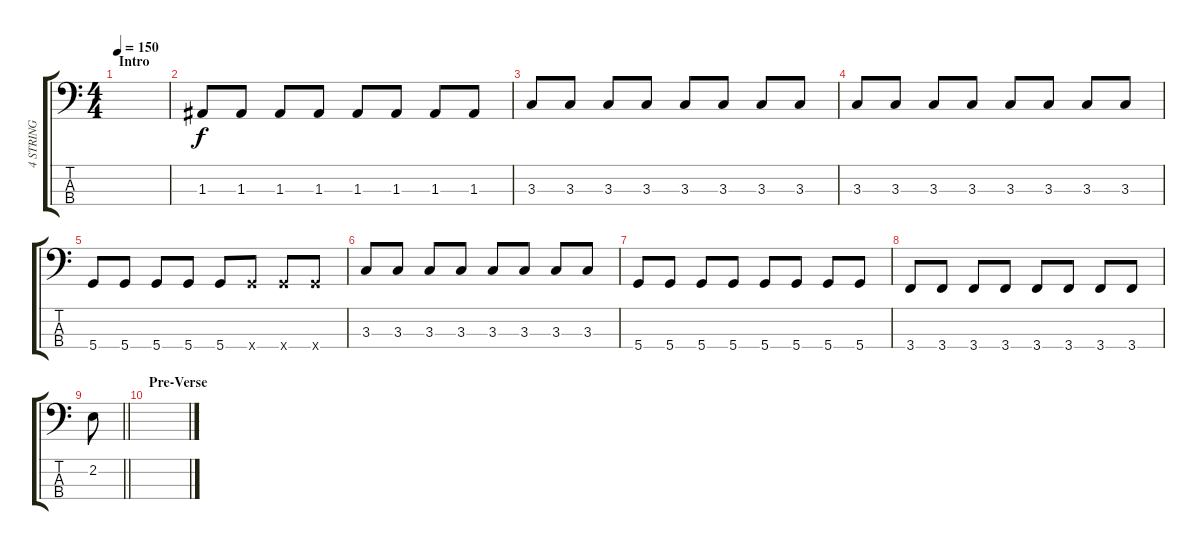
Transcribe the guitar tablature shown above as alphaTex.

\track ("4 STRING" "4 STRING") {instrument electricbassfinger}
\staff {score tabs}
\tuning (G2 D2 A1 D1) {hide}
\ts (4 4)
\section ("" "Intro")
\tempo 150
\clef f4
\ks c
|
1.3.8 1.3.8 1.3.8 1.3.8 1.3.8 1.3.8 1.3.8 1.3.8 |
3.3.8 3.3.8 3.3.8 3.3.8 3.3.8 3.3.8 3.3.8 3.3.8 |
3.3.8 3.3.8 3.3.8 3.3.8 3.3.8 3.3.8 3.3.8 3.3.8 |
5.4.8 5.4.8 5.4.8 5.4.8 5.4.8 5.4{x}.8 5.4{x}.8 5.4{x}.8 |
3.3.8 3.3.8 3.3.8 3.3.8 3.3.8 3.3.8 3.3.8 3.3.8 |
5.4.8 5.4.8 5.4.8 5.4.8 5.4.8 5.4.8 5.4.8 5.4.8 |
3.4.8 3.4.8 3.4.8 3.4.8 3.4.8 3.4.8 3.4.8 3.4.8 |
\barLineRight lightlight
2.2.8 |
\section ("" "Pre-Verse")
